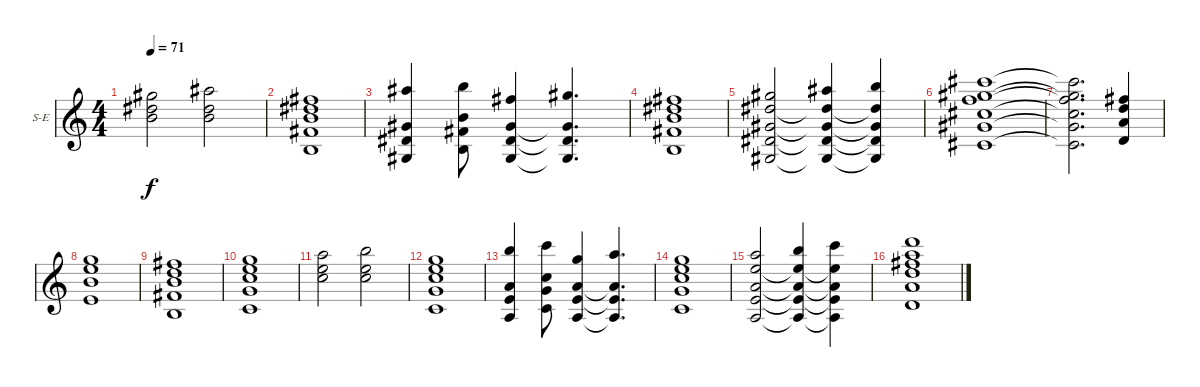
\defaultSystemsLayout 4
\bracketExtendMode groupsimilarinstruments
\firstSystemTrackNameOrientation horizontal
\otherSystemsTrackNameOrientation horizontal
\track ("String Ensemble" "S-E") {instrument acousticguitarsteel}
\staff {score}
\tuning (E4 B3 G3 D3 A2 E2)
\ts (4 4)
\tempo 71
\clef g2
\ks c
(4.1 4.2 4.3).2{dy f} (4.3 4.2 6.1).2 |
(7.2 8.3 9.4 9.5 7.6).1 |
(4.6 6.5 6.1 6.4).4 (7.1 7.6 9.5 9.4).8 (6.4 6.5 4.6 7.2).4 (6.4{t} 6.5{t} 4.6{t} 9.2).4{d} |
(7.2 8.3 9.4 9.5 7.6).1 |
(4.6 6.5 6.4 4.2 4.1).2 (4.6{t} 6.5{t} 6.4{t} 4.2{t} 6.1).4 (4.6{t} 6.5{t} 6.4{t} 4.2{t} 7.1).4 |
(9.1 9.2 10.3 11.4 11.5 9.6).1 |
(9.1{t} 9.2{t} 10.3{t} 11.4{t} 11.5{t} 9.6{t}).2{d} (5.5 7.4 7.3 7.2).4 |
(8.2 9.3 9.4 7.5).1 |
(7.6 9.5 9.4 7.3 7.2).1 |
(8.2 9.3 10.5 10.4 8.6).1 |
(5.1 5.2 5.3).2 (5.3 5.2 7.1).2 |
(9.3 8.2 10.4 10.5 8.6).1 |
(5.6 7.5 7.4 7.1).4 (8.1 8.6 10.5 10.4).8 (7.4 7.5 5.6 8.2).4 (7.4{t} 7.5{t} 5.6{t} 10.2).4{d} |
(8.2 9.3 10.4 10.5 8.6).1 |
(5.6 7.5 7.4 5.2 5.1).2 (5.6{t} 7.5{t} 7.4{t} 5.2{t} 7.1).4 (5.6{t} 7.5{t} 7.4{t} 5.2{t} 8.1).4 |
(10.1 10.2 11.3 12.4 12.5 10.6).1
